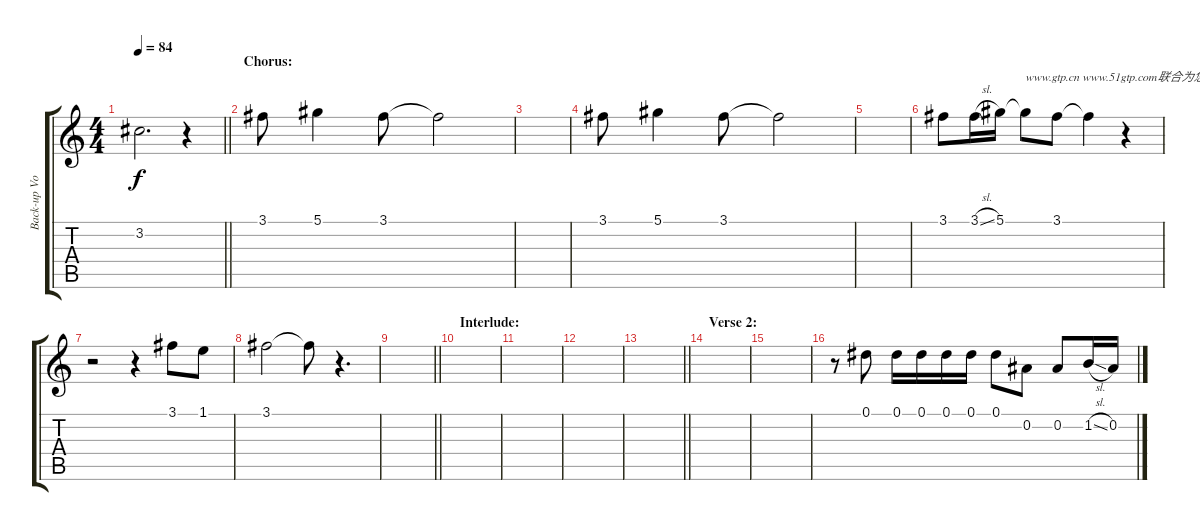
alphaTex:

\track ("Back-up Vocals" "Back-up Vo") {instrument overdrivenguitar}
\staff {score tabs}
\tuning (Eb4 Bb3 Gb3 Db3 Ab2 Eb2) {hide}
\ts (4 4)
\tempo 84
\clef g2
\barLineRight lightlight
\ks c
3.2.2{d dy f} r.4 |
\section ("" "Chorus:")
3.1.8{volume 11} 5.1.4 3.1.8 3.1{t}.2 |
|
3.1.8 5.1.4 3.1.8 3.1{t}.2 |
|
3.1.8 3.1{sl}.16 5.1.16 5.1{t}.8{txt "www.gtp.cn www.51gtp.com联合为您提供优秀的GTP!"} 3.1.8 3.1{t}.4 r.4 |
r.2 r.4 3.1.8 1.1.8 |
3.1.2 3.1{t}.8 r.4{d} |
\barLineRight lightlight
|
\section ("" "Interlude:")
|
|
|
\barLineRight lightlight
|
\section ("" "Verse 2:")
|
|
r.8 0.1.8 0.1.16 0.1.16 0.1.16 0.1.16 0.1.8 0.2.8 0.2.8 1.2{sl}.16 0.2.16
